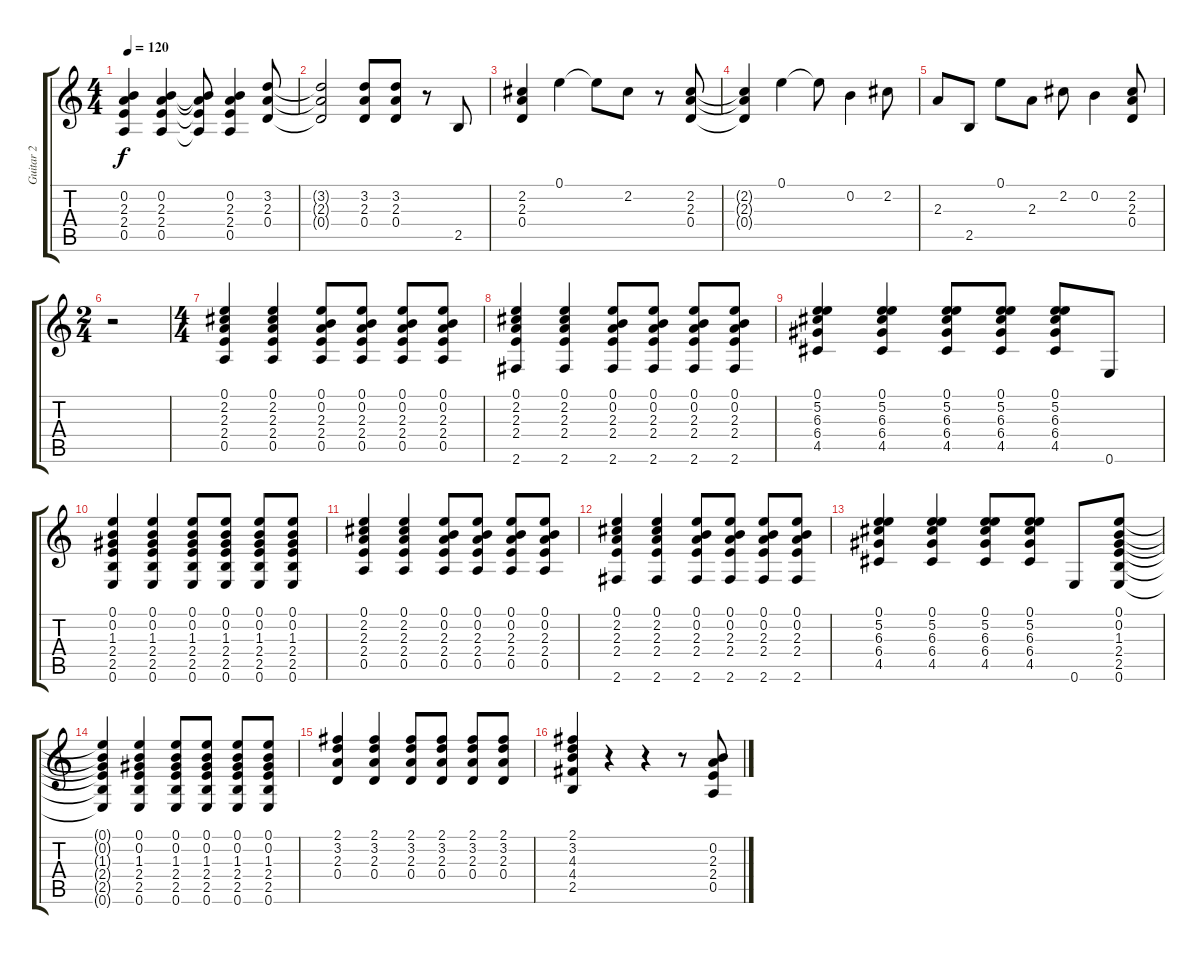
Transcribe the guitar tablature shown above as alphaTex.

\track ("Guitar 2" "Guitar 2") {instrument acousticguitarsteel}
\staff {score tabs}
\tuning (E4 B3 G3 D3 A2 E2) {hide}
\ts (4 4)
\tempo 120
\clef g2
\ks c
(0.2{t} 2.3{t} 2.4{t} 0.5{t}).4{dy f} (0.2 2.3 2.4 0.5).4 (0.2{t} 2.3{t} 2.4{t} 0.5{t}).8 (0.2 2.3 2.4 0.5).4 (3.2 2.3 0.4).8 |
(3.2{t} 2.3{t} 0.4{t}).2 (3.2 2.3 0.4).8 (3.2 2.3 0.4).8 r.8 2.5.8 |
(2.2 2.3 0.4).4 0.1.4 0.1{t}.8 2.2.8 r.8 (2.2 2.3 0.4).8 |
(2.2{t} 2.3{t} 0.4{t}).4 0.1.4 0.1{t}.8 0.2.4 2.2.8 |
2.3.8 2.5.8 0.1.8 2.3.8 2.2.8 0.2.4 (2.2 2.3 0.4).8 |
\ts (2 4)
r.2 |
\ts (4 4)
(0.1 2.2 2.3 2.4 0.5).4 (0.1 2.2 2.3 2.4 0.5).4 (0.1 0.2 2.3 2.4 0.5).8 (0.1 0.2 2.3 2.4 0.5).8 (0.1 0.2 2.3 2.4 0.5).8 (0.1 0.2 2.3 2.4 0.5).8 |
(0.1 2.2 2.3 2.4 2.6).4 (0.1 2.2 2.3 2.4 2.6).4 (0.1 0.2 2.3 2.4 2.6).8 (0.1 0.2 2.3 2.4 2.6).8 (0.1 0.2 2.3 2.4 2.6).8 (0.1 0.2 2.3 2.4 2.6).8 |
(0.1 5.2 6.3 6.4 4.5).4 (0.1 5.2 6.3 6.4 4.5).4 (0.1 5.2 6.3 6.4 4.5).8 (0.1 5.2 6.3 6.4 4.5).8 (0.1 5.2 6.3 6.4 4.5).8 0.6.8 |
(0.1 0.2 1.3 2.4 2.5 0.6).4 (0.1 0.2 1.3 2.4 2.5 0.6).4 (0.1 0.2 1.3 2.4 2.5 0.6).8 (0.1 0.2 1.3 2.4 2.5 0.6).8 (0.1 0.2 1.3 2.4 2.5 0.6).8 (0.1 0.2 1.3 2.4 2.5 0.6).8 |
(0.1 2.2 2.3 2.4 0.5).4 (0.1 2.2 2.3 2.4 0.5).4 (0.1 0.2 2.3 2.4 0.5).8 (0.1 0.2 2.3 2.4 0.5).8 (0.1 0.2 2.3 2.4 0.5).8 (0.1 0.2 2.3 2.4 0.5).8 |
(0.1 2.2 2.3 2.4 2.6).4 (0.1 2.2 2.3 2.4 2.6).4 (0.1 0.2 2.3 2.4 2.6).8 (0.1 0.2 2.3 2.4 2.6).8 (0.1 0.2 2.3 2.4 2.6).8 (0.1 0.2 2.3 2.4 2.6).8 |
(0.1 5.2 6.3 6.4 4.5).4 (0.1 5.2 6.3 6.4 4.5).4 (0.1 5.2 6.3 6.4 4.5).8 (0.1 5.2 6.3 6.4 4.5).8 0.6.8 (0.1 0.2 1.3 2.4 2.5 0.6).8 |
(0.1{t} 0.2{t} 1.3{t} 2.4{t} 2.5{t} 0.6{t}).4 (0.1 0.2 1.3 2.4 2.5 0.6).4 (0.1 0.2 1.3 2.4 2.5 0.6).8 (0.1 0.2 1.3 2.4 2.5 0.6).8 (0.1 0.2 1.3 2.4 2.5 0.6).8 (0.1 0.2 1.3 2.4 2.5 0.6).8 |
(2.1 3.2 2.3 0.4).4 (2.1 3.2 2.3 0.4).4 (2.1 3.2 2.3 0.4).8 (2.1 3.2 2.3 0.4).8 (2.1 3.2 2.3 0.4).8 (2.1 3.2 2.3 0.4).8 |
(2.1 3.2 4.3 4.4 2.5).4 r.4 r.4 r.8 (0.2 2.3 2.4 0.5).8
